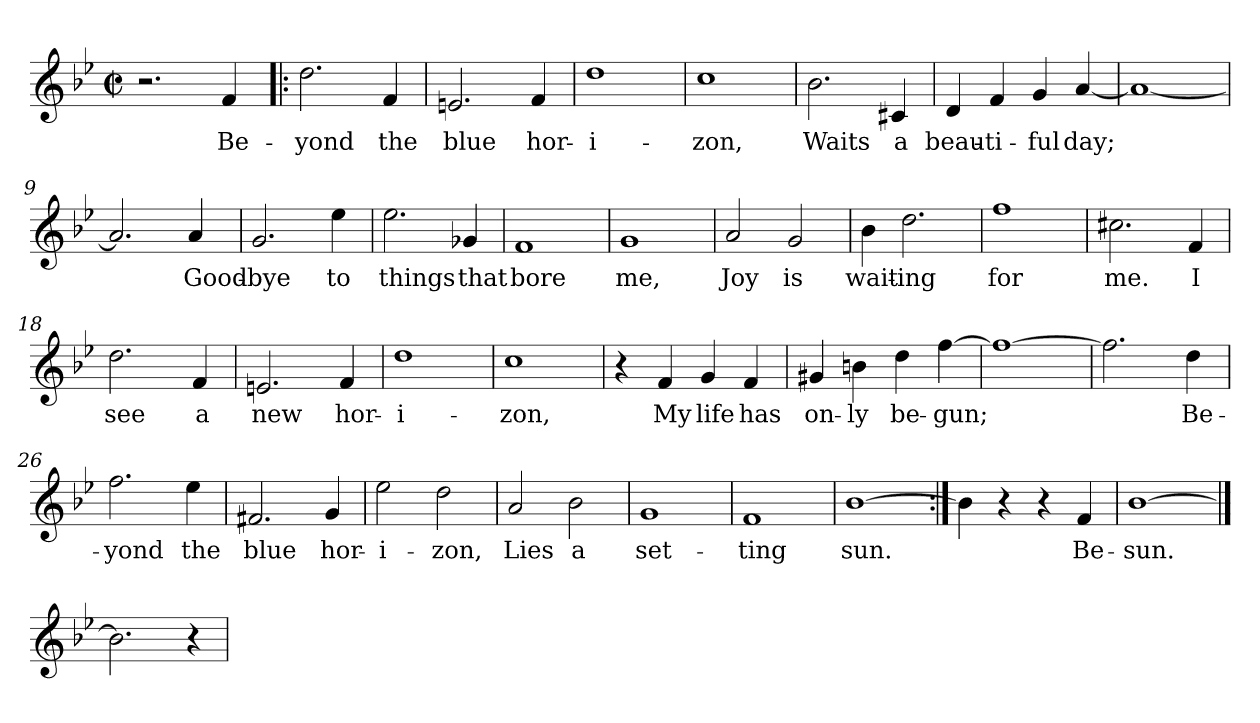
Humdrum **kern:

**kern	**text
*part1	*part1
*staff1	*staff1
*clefG2	*
*k[b-e-]	*
*B-:	*
*M2/2	*
*met(c|)	*
=1	=1
2.r	.
4f/	Be-
=2!|:	=2!|:
2.dd\	-yond
4f/	the
=3	=3
2.en/	blue
4f/	hor-
=4	=4
1dd	-i-
=5	=5
1cc	-zon,
=6	=6
2.b-\	Waits
4c#X/	a
!!LO:LB:g=z
=7	=7
4d/	beau-
4f/	-ti-
4g/	-ful
[4a/	day;
=8	=8
1a_	.
=9	=9
2.a/]	.
4a/	Good-
=10	=10
2.g/	-bye
4ee-\	to
=11	=11
2.ee-\	things
4g-X/	that
!!LO:LB:g=z
=12	=12
1f	bore
=13	=13
1g	me,
=14	=14
2a/	Joy
2g/	is
=15	=15
4b-\	wait-
2.dd\	-ing
=16	=16
1ff	for
=17	=17
2.cc#X\	me.
4f/	I
!!LO:LB:g=z
=18	=18
2.dd\	see
4f/	a
=19	=19
2.en/	new
4f/	hor-
=20	=20
1dd	-i-
=21	=21
1cc	-zon,
=22	=22
4r	.
4f/	My
4g/	life
4f/	has
=23	=23
4g#X/	on-
4bn\	-ly
4dd\	be-
[4ff\	-gun;
!!LO:LB:g=z
=24	=24
1ff_	.
=25	=25
2.ff\]	.
4dd\	Be-
=26	=26
2.ff\	-yond
4ee-\	the
=27	=27
2.f#X/	blue
4g/	hor-
=28	=28
2ee-\	-i-
2dd\	-zon,
=29	=29
2a/	Lies
2b-\	a
!!LO:LB:g=z
=30	=30
1g	set-
=31	=31
1f	-ting
=32	=32
[1b-	sun.
=33:|!	=33:|!
4b-\]	.
4r	.
4r	.
4f/	Be-
=34	=34
[1b-	-sun.
==35	==35
2.b-\]	.
4r	.
=	=
*-	*-
